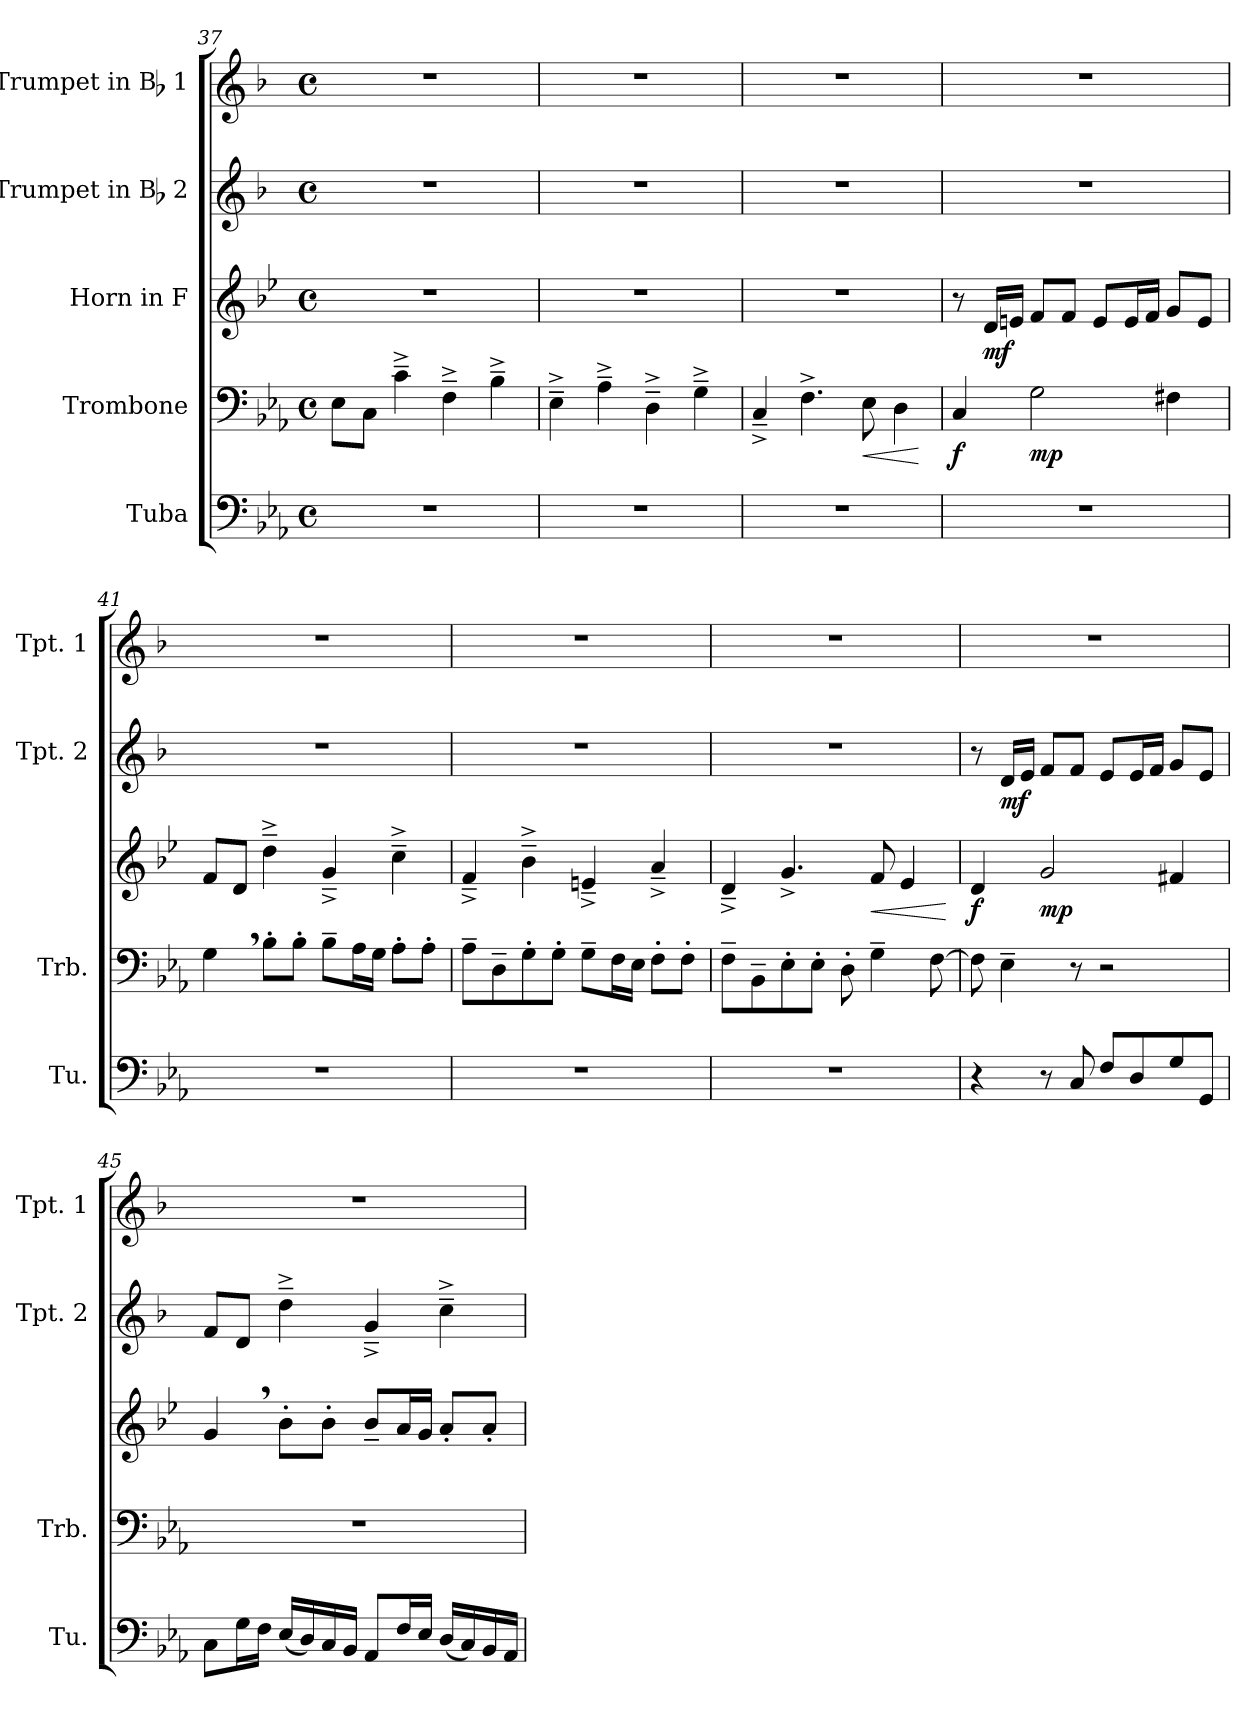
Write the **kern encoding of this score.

**kern	**kern	**dynam	**kern	**dynam	**kern	**dynam	**kern
*part5	*part4	*part4	*part3	*part3	*part2	*part2	*part1
*staff5	*staff4	*staff4	*staff3	*staff3	*staff2	*staff2	*staff1
*I"Tuba	*I"Trombone	*	*I"Horn in F	*	*I"Trumpet in Bb 2	*	*I"Trumpet in Bb 1
*I'Tu.	*I'Trb.	*	*	*	*I'Tpt. 2	*	*I'Tpt. 1
!!LO:PB:g=z
*clefF4	*clefF4	*	*clefG2	*	*clefG2	*	*clefG2
*	*	*	*ITrd4c7	*	*ITrd1c2	*	*ITrd1c2
*k[b-e-a-]	*k[b-e-a-]	*	*k[b-e-a-]	*	*k[b-e-a-]	*	*k[b-e-a-]
*M4/4	*M4/4	*	*M4/4	*	*M4/4	*	*M4/4
*met(c)	*met(c)	*	*met(c)	*	*met(c)	*	*met(c)
=37	=37	=37	=37	=37	=37	=37	=37
1r	8E-\L	.	1r	.	1r	.	1r
.	8C\J	.	.	.	.	.	.
.	4c^~\	.	.	.	.	.	.
.	4F^~\	.	.	.	.	.	.
.	4B-^~\	.	.	.	.	.	.
=38	=38	=38	=38	=38	=38	=38	=38
1r	4E-^~\	.	1r	.	1r	.	1r
.	4A-^~\	.	.	.	.	.	.
.	4D^~\	.	.	.	.	.	.
.	4G^~\	.	.	.	.	.	.
=39	=39	=39	=39	=39	=39	=39	=39
1r	4C^~/	.	1r	.	1r	.	1r
.	4.F^\	.	.	.	.	.	.
!	!	!LO:HP:b	!	!	!	!	!
.	8E-\	<	.	.	.	.	.
.	4D\	.	.	.	.	.	.
.	.	[	.	.	.	.	.
=40	=40	=40	=40	=40	=40	=40	=40
!	!	!LO:DY:b	!	!	!	!	!
1r	4C/	f	8r	.	1r	.	1r
!	!	!	!	!LO:DY:b	!	!	!
.	.	.	16G/LL	mf	.	.	.
.	.	.	16An/JJ	.	.	.	.
!	!	!LO:DY:b	!	!	!	!	!
.	2G\	mp	8B-/L	.	.	.	.
.	.	.	8B-/J	.	.	.	.
.	.	.	8A/L	.	.	.	.
.	.	.	16A/L	.	.	.	.
.	.	.	16B-/JJ	.	.	.	.
.	4F#X\	.	8c/L	.	.	.	.
.	.	.	8A/J	.	.	.	.
=41	=41	=41	=41	=41	=41	=41	=41
1r	4G,\	.	8B-/L	.	1r	.	1r
.	.	.	8G/J	.	.	.	.
.	8B-'\L	.	4g^~\	.	.	.	.
.	8B-'\J	.	.	.	.	.	.
.	8B-~\L	.	4c^~/	.	.	.	.
.	16A-\L	.	.	.	.	.	.
.	16G\JJ	.	.	.	.	.	.
.	8A-'\L	.	4f^~\	.	.	.	.
.	8A-'\J	.	.	.	.	.	.
!!LO:LB:g=z
=42	=42	=42	=42	=42	=42	=42	=42
1r	8A-~\L	.	4B-^~/	.	1r	.	1r
.	8D~\	.	.	.	.	.	.
.	8G'\	.	4e-^~\	.	.	.	.
.	8G'\J	.	.	.	.	.	.
.	8G~\L	.	4An^~/	.	.	.	.
.	16F\L	.	.	.	.	.	.
.	16E-\JJ	.	.	.	.	.	.
.	8F'\L	.	4d^~/	.	.	.	.
.	8F'\J	.	.	.	.	.	.
=43	=43	=43	=43	=43	=43	=43	=43
1r	8F~\L	.	4G^~/	.	1r	.	1r
.	8BB-~\	.	.	.	.	.	.
.	8E-'\	.	4.c^/	.	.	.	.
.	8E-'\J	.	.	.	.	.	.
.	8D'\	.	.	.	.	.	.
!	!	!	!	!LO:HP:b	!	!	!
.	4G~\	.	8B-/	<	.	.	.
.	.	.	4A-/	.	.	.	.
.	[8F\	.	.	.	.	.	.
.	.	.	.	[	.	.	.
=44	=44	=44	=44	=44	=44	=44	=44
!	!	!	!	!LO:DY:b	!	!	!
4r	8F\]	.	4G/	f	8r	.	1r
!	!	!	!	!	!	!LO:DY:b	!
.	4E-~\	.	.	.	16c/LL	mf	.
.	.	.	.	.	16d/JJ	.	.
!	!	!	!	!LO:DY:b	!	!	!
8r	.	.	2c/	mp	8e-/L	.	.
8C/	8r	.	.	.	8e-/J	.	.
8F/L	2r	.	.	.	8d/L	.	.
8D/	.	.	.	.	16d/L	.	.
.	.	.	.	.	16e-/JJ	.	.
8G/	.	.	4Bn/	.	8f/L	.	.
8GG/J	.	.	.	.	8d/J	.	.
=45	=45	=45	=45	=45	=45	=45	=45
8C\L	1r	.	4c,/	.	8e-/L	.	1r
16G\L	.	.	.	.	8c/J	.	.
16F\JJ	.	.	.	.	.	.	.
(16E-/LL	.	.	8e-'\L	.	4cc^~\	.	.
16D/)	.	.	.	.	.	.	.
16C/	.	.	8e-'\J	.	.	.	.
16BB-/JJ	.	.	.	.	.	.	.
8AA-/L	.	.	8e-~/L	.	4f^~/	.	.
16F/L	.	.	16d/L	.	.	.	.
16E-/JJ	.	.	16c/JJ	.	.	.	.
(16D/LL	.	.	8d'/L	.	4b-^~\	.	.
16C/)	.	.	.	.	.	.	.
16BB-/	.	.	8d'/J	.	.	.	.
16AA-/JJ	.	.	.	.	.	.	.
=	=	=	=	=	=	=	=
*-	*-	*-	*-	*-	*-	*-	*-
